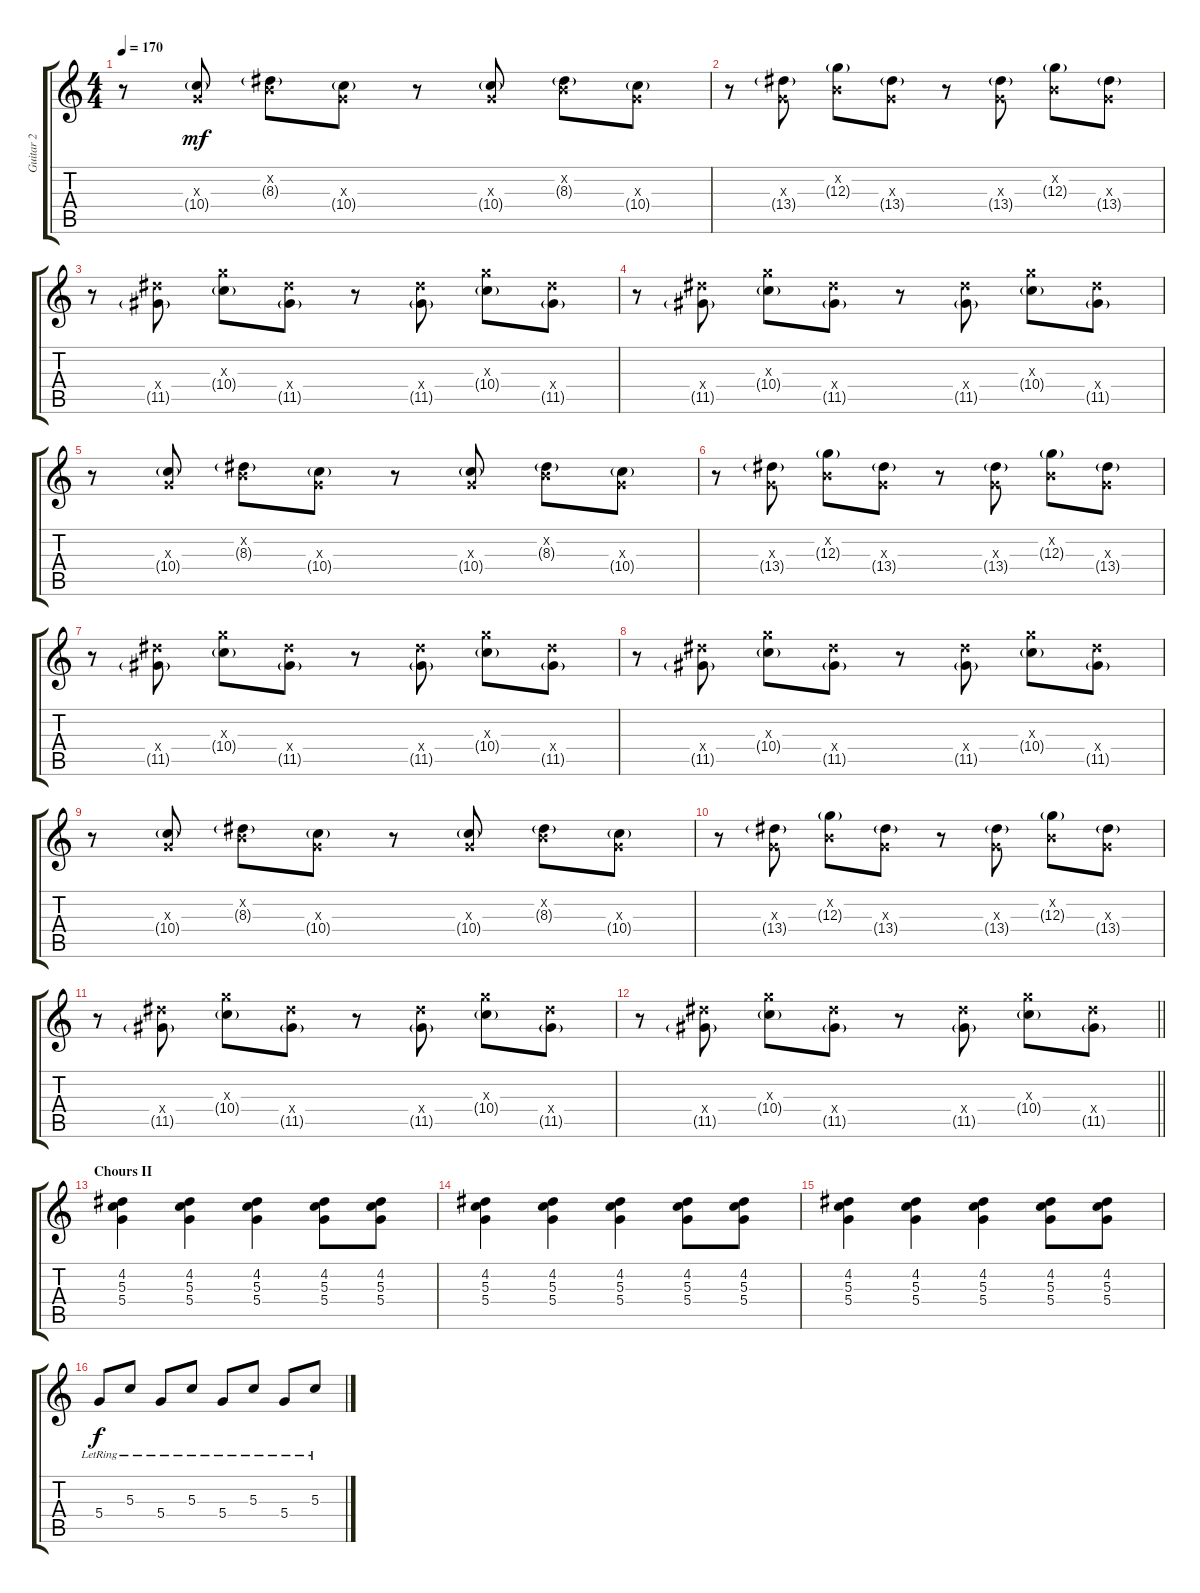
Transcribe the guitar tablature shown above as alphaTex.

\track ("Guitar 2" "Guitar 2") {instrument distortionguitar}
\staff {score tabs}
\tuning (E4 B3 G3 D3 A2 E2) {hide}
\ts (4 4)
\tempo 170
\clef g2
\ks c
r.8{dy mf volume 16} (0.3{x} 10.4{g}).8 (0.2{x} 8.3{g}).8 (0.3{x} 10.4{g}).8 r.8 (0.3{x} 10.4{g}).8 (0.2{x} 8.3{g}).8 (0.3{x} 10.4{g}).8 |
r.8 (0.3{x} 13.4{g}).8 (0.2{x} 12.3{g}).8 (0.3{x} 13.4{g}).8 r.8 (0.3{x} 13.4{g}).8 (0.2{x} 12.3{g}).8 (0.3{x} 13.4{g}).8 |
r.8 (13.4{x} 11.5{g}).8 (12.3{x} 10.4{g}).8 (13.4{x} 11.5{g}).8 r.8 (13.4{x} 11.5{g}).8 (12.3{x} 10.4{g}).8 (13.4{x} 11.5{g}).8 |
r.8 (13.4{x} 11.5{g}).8 (12.3{x} 10.4{g}).8 (13.4{x} 11.5{g}).8 r.8 (13.4{x} 11.5{g}).8 (12.3{x} 10.4{g}).8 (13.4{x} 11.5{g}).8 |
r.8{volume 16} (0.3{x} 10.4{g}).8 (0.2{x} 8.3{g}).8 (0.3{x} 10.4{g}).8 r.8 (0.3{x} 10.4{g}).8 (0.2{x} 8.3{g}).8 (0.3{x} 10.4{g}).8 |
r.8 (0.3{x} 13.4{g}).8 (0.2{x} 12.3{g}).8 (0.3{x} 13.4{g}).8 r.8 (0.3{x} 13.4{g}).8 (0.2{x} 12.3{g}).8 (0.3{x} 13.4{g}).8 |
r.8 (13.4{x} 11.5{g}).8 (12.3{x} 10.4{g}).8 (13.4{x} 11.5{g}).8 r.8 (13.4{x} 11.5{g}).8 (12.3{x} 10.4{g}).8 (13.4{x} 11.5{g}).8 |
r.8 (13.4{x} 11.5{g}).8 (12.3{x} 10.4{g}).8 (13.4{x} 11.5{g}).8 r.8 (13.4{x} 11.5{g}).8 (12.3{x} 10.4{g}).8 (13.4{x} 11.5{g}).8 |
r.8{volume 16} (0.3{x} 10.4{g}).8 (0.2{x} 8.3{g}).8 (0.3{x} 10.4{g}).8 r.8 (0.3{x} 10.4{g}).8 (0.2{x} 8.3{g}).8 (0.3{x} 10.4{g}).8 |
r.8 (0.3{x} 13.4{g}).8 (0.2{x} 12.3{g}).8 (0.3{x} 13.4{g}).8 r.8 (0.3{x} 13.4{g}).8 (0.2{x} 12.3{g}).8 (0.3{x} 13.4{g}).8 |
r.8 (13.4{x} 11.5{g}).8 (12.3{x} 10.4{g}).8 (13.4{x} 11.5{g}).8 r.8 (13.4{x} 11.5{g}).8 (12.3{x} 10.4{g}).8 (13.4{x} 11.5{g}).8 |
\barLineRight lightlight
r.8 (13.4{x} 11.5{g}).8 (12.3{x} 10.4{g}).8 (13.4{x} 11.5{g}).8 r.8 (13.4{x} 11.5{g}).8 (12.3{x} 10.4{g}).8 (13.4{x} 11.5{g}).8 |
\section ("" "Chours II")
(4.2 5.3 5.4).4{volume 12} (4.2 5.3 5.4).4 (4.2 5.3 5.4).4 (4.2 5.3 5.4).8 (4.2 5.3 5.4).8 |
(4.2 5.3 5.4).4 (4.2 5.3 5.4).4 (4.2 5.3 5.4).4 (4.2 5.3 5.4).8 (4.2 5.3 5.4).8 |
(4.2 5.3 5.4).4 (4.2 5.3 5.4).4 (4.2 5.3 5.4).4 (4.2 5.3 5.4).8 (4.2 5.3 5.4).8 |
5.4{lr}.8{dy f} 5.3{lr}.8 5.4{lr}.8 5.3{lr}.8 5.4{lr}.8 5.3{lr}.8 5.4{lr}.8 5.3{lr}.8
